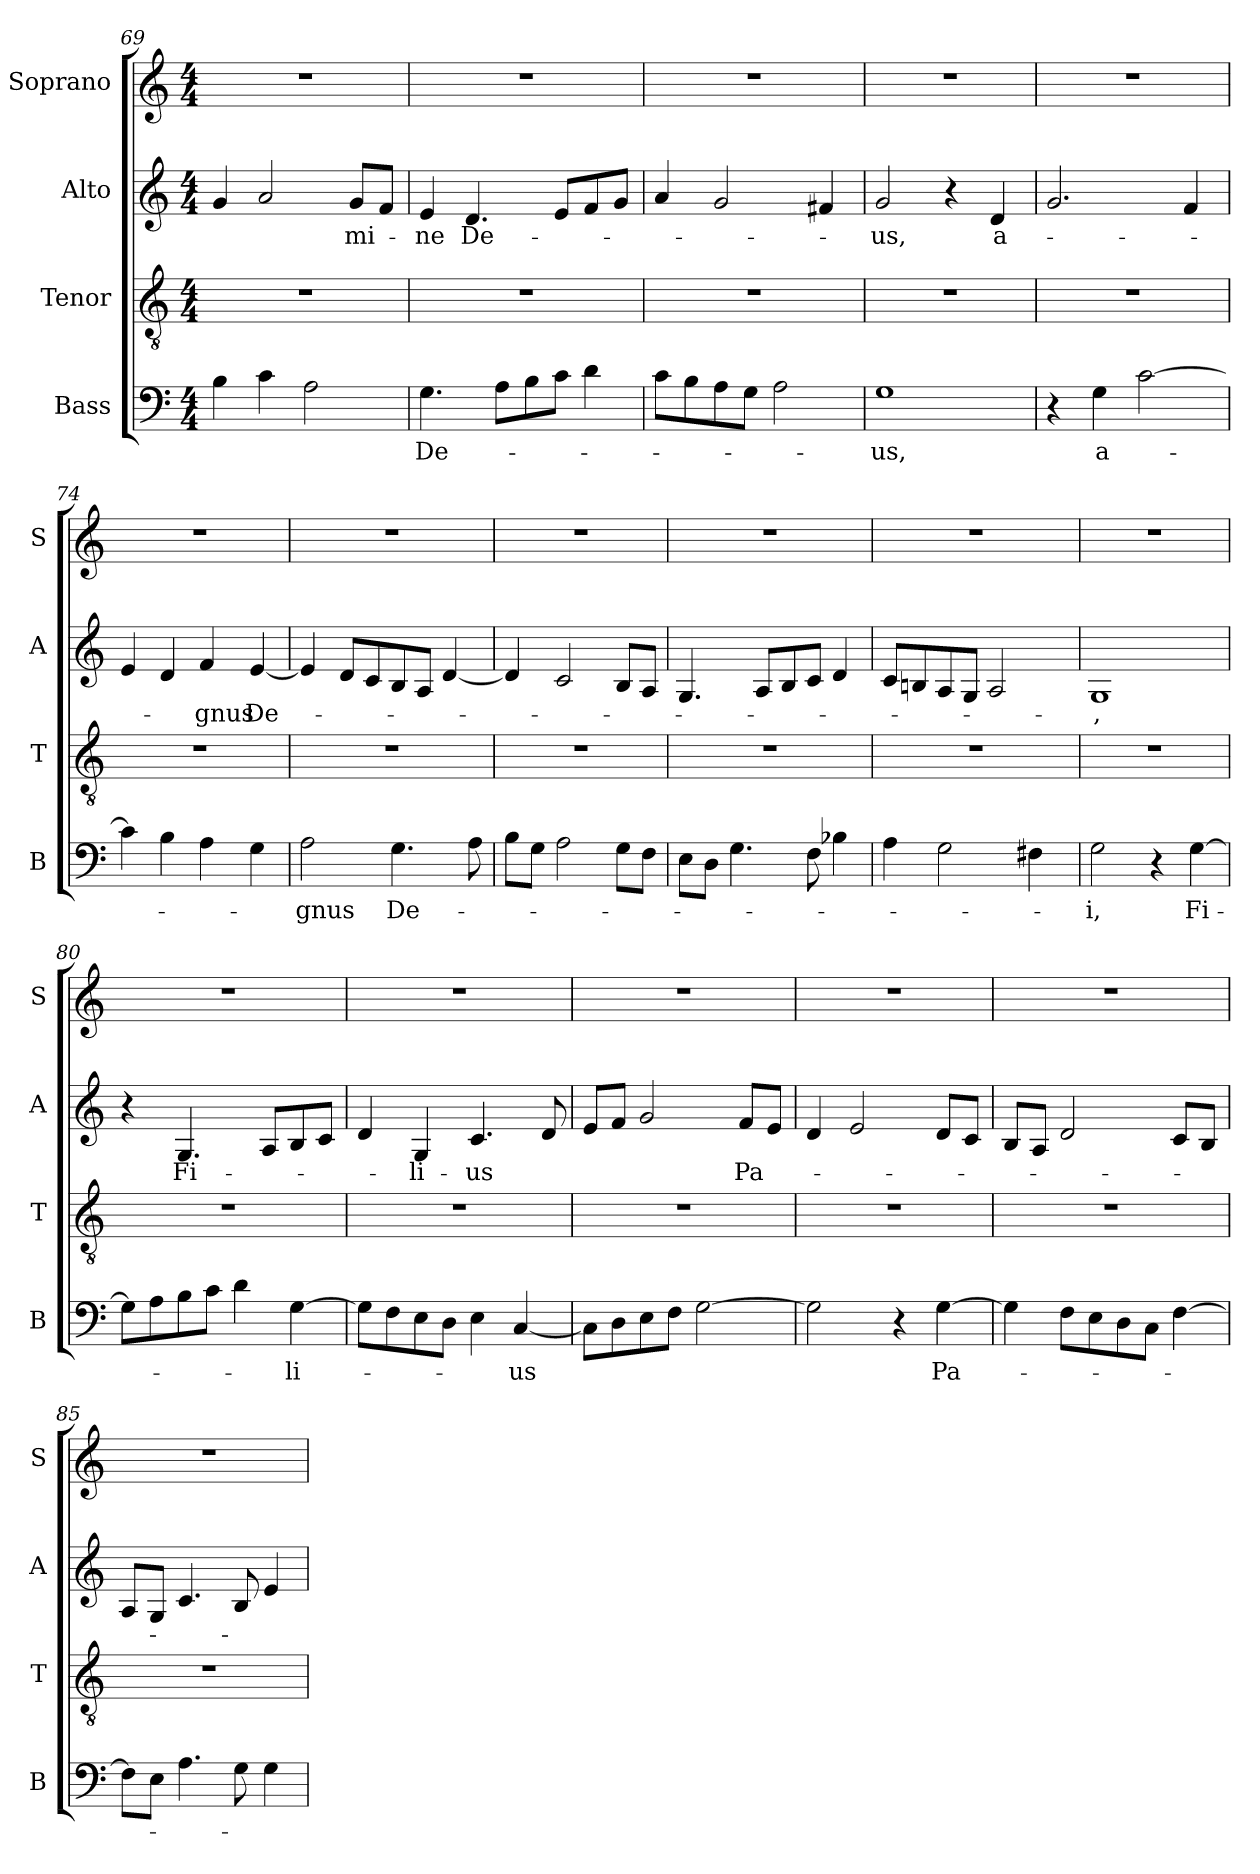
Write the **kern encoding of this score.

**kern	**text	**kern	**kern	**text	**kern
*part4	*part4	*part3	*part2	*part2	*part1
*staff4	*staff4	*staff3	*staff2	*staff2	*staff1
*I"Bass	*	*I"Tenor	*I"Alto	*	*I"Soprano
*I'B	*	*I'T	*I'A	*	*I'S
*clefF4	*	*clefGv2	*clefG2	*	*clefG2
*k[]	*	*k[]	*k[]	*	*k[]
*C:	*	*C:	*C:	*	*C:
*M4/4	*	*M4/4	*M4/4	*	*M4/4
=69	=69	=69	=69	=69	=69
4B\	.	1r	4g/	.	1r
4c\	.	.	2a/	.	.
2A\	.	.	.	.	.
.	.	.	8g/L	-mi-	.
.	.	.	8f/J	.	.
=70	=70	=70	=70	=70	=70
4.G\	De-	1r	4e/	-ne	1r
.	.	.	4.d/	De-	.
8A\L	.	.	.	.	.
8B\	.	.	.	.	.
8c\J	.	.	8e/L	.	.
4d\	.	.	8f/	.	.
.	.	.	8g/J	.	.
=71	=71	=71	=71	=71	=71
8c\L	.	1r	4a/	.	1r
8B\	.	.	.	.	.
8A\	.	.	2g/	.	.
8G\J	.	.	.	.	.
2A\	.	.	.	.	.
.	.	.	4f#X/	.	.
=72	=72	=72	=72	=72	=72
1G	-us,	1r	2g/	-us,	1r
.	.	.	4r	.	.
.	.	.	4d/	a-	.
=73	=73	=73	=73	=73	=73
4r	.	1r	2.g/	.	1r
4G\	a-	.	.	.	.
[2c\	.	.	.	.	.
.	.	.	4f/	.	.
!!LO:PB:g=z
=74	=74	=74	=74	=74	=74
4c\]	.	1r	4e/	.	1r
4B\	.	.	4d/	.	.
4A\	.	.	4f/	-gnus	.
4G\	.	.	[4e/	De-	.
=75	=75	=75	=75	=75	=75
2A\	-gnus	1r	4e/]	.	1r
.	.	.	8d/L	.	.
.	.	.	8c/	.	.
4.G\	De-	.	8B/	.	.
.	.	.	8A/J	.	.
.	.	.	[4d/	.	.
8A\	.	.	.	.	.
=76	=76	=76	=76	=76	=76
8B\L	.	1r	4d/]	.	1r
8G\J	.	.	.	.	.
2A\	.	.	2c/	.	.
8G\L	.	.	8B/L	.	.
8F\J	.	.	8A/J	.	.
=77	=77	=77	=77	=77	=77
8E\L	.	1r	4.G/	.	1r
8D\J	.	.	.	.	.
4.G\	.	.	.	.	.
.	.	.	8A/L	.	.
.	.	.	8B/	.	.
8F\	.	.	8c/J	.	.
4B-X\	.	.	4d/	.	.
=78	=78	=78	=78	=78	=78
4A\	.	1r	8c/L	.	1r
.	.	.	8Bn/	.	.
2G\	.	.	8A/	.	.
.	.	.	8G/J	.	.
.	.	.	2A/	.	.
4F#X\	.	.	.	.	.
!!LO:LB:g=z
=79	=79	=79	=79	=79	=79
2G\	-i,	1r	1G	-,	1r
4r	.	.	.	.	.
[4G\	Fi-	.	.	.	.
=80	=80	=80	=80	=80	=80
8G\L]	.	1r	4r	.	1r
8A\	.	.	.	.	.
8B\	.	.	4.G/	Fi-	.
8c\J	.	.	.	.	.
4d\	.	.	.	.	.
.	.	.	8A/L	.	.
[4G\	-li-	.	8B/	.	.
.	.	.	8c/J	.	.
=81	=81	=81	=81	=81	=81
8G\L]	.	1r	4d/	.	1r
8F\	.	.	.	.	.
8E\	.	.	4G/	-li-	.
8D\J	.	.	.	.	.
4E\	.	.	4.c/	-us	.
[4C/	-us	.	.	.	.
.	.	.	8d/	.	.
=82	=82	=82	=82	=82	=82
8C\L]	.	1r	8e/L	.	1r
8D\	.	.	8f/J	.	.
8E\	.	.	2g/	.	.
8F\J	.	.	.	.	.
[2G\	.	.	.	.	.
.	.	.	8f/L	Pa-	.
.	.	.	8e/J	.	.
=83	=83	=83	=83	=83	=83
2G\]	.	1r	4d/	.	1r
.	.	.	2e/	.	.
4r	.	.	.	.	.
[4G\	Pa-	.	8d/L	.	.
.	.	.	8c/J	.	.
!!LO:PB:g=z
=84	=84	=84	=84	=84	=84
4G\]	.	1r	8B/L	.	1r
.	.	.	8A/J	.	.
8F\L	.	.	2d/	.	.
8E\	.	.	.	.	.
8D\	.	.	.	.	.
8C\J	.	.	.	.	.
[4F\	.	.	8c/L	.	.
.	.	.	8B/J	.	.
=85	=85	=85	=85	=85	=85
8F\L]	.	1r	8A/L	.	1r
8E\J	.	.	8G/J	.	.
4.A\	.	.	4.c/	.	.
8G\	.	.	8B/	.	.
4G\	.	.	4e/	.	.
=	=	=	=	=	=
*-	*-	*-	*-	*-	*-
